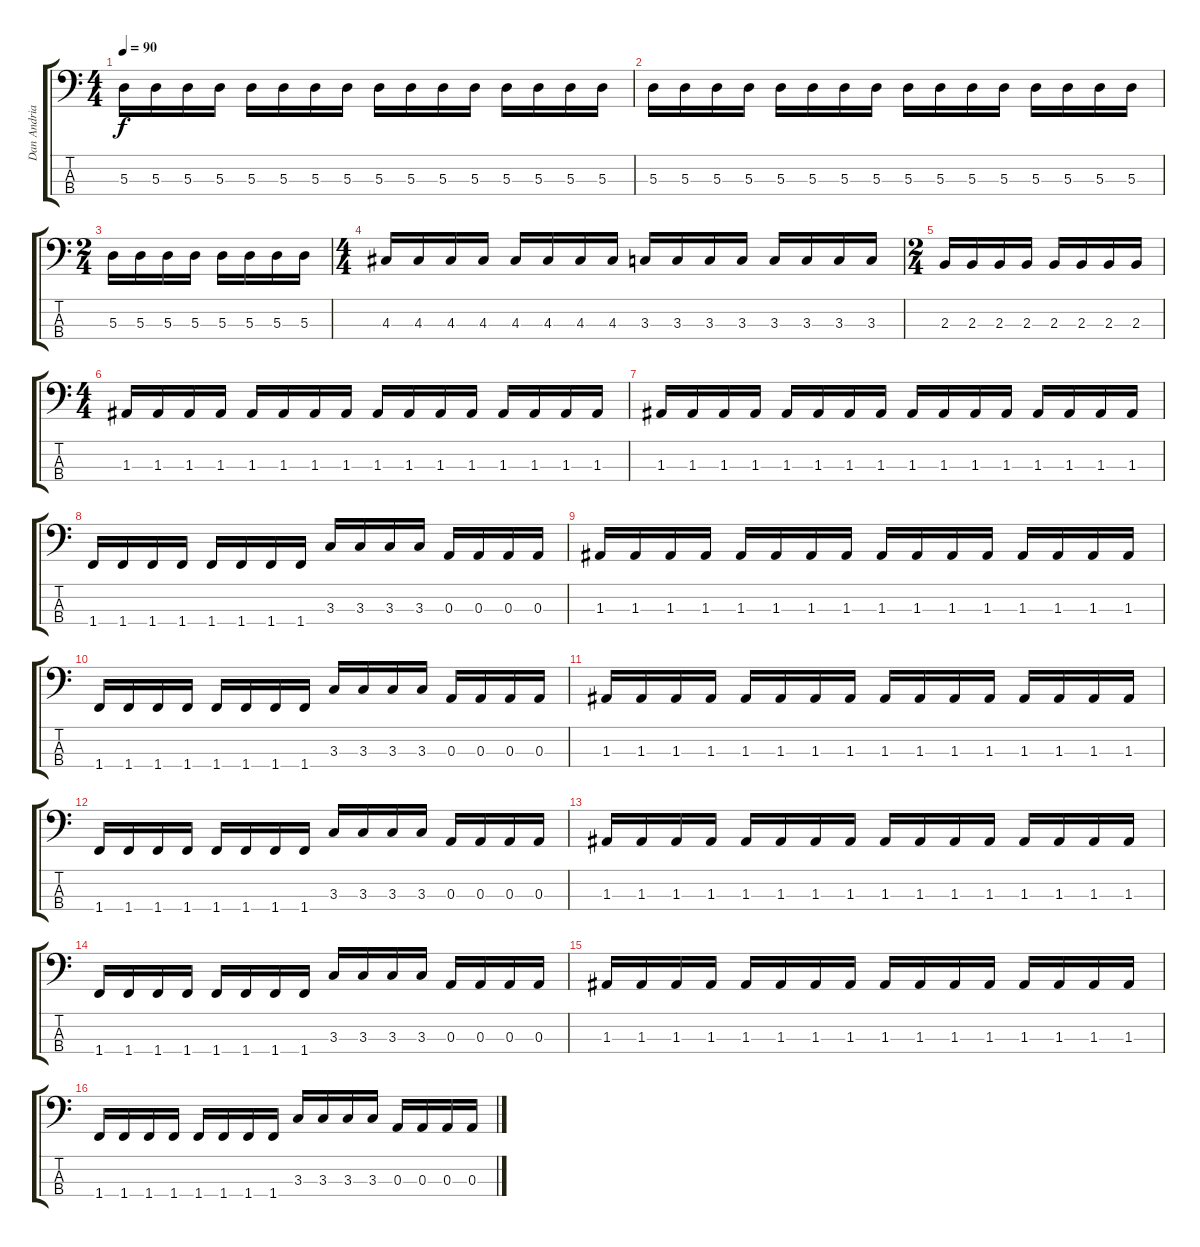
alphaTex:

\track ("Dan Andriano" "Dan Andria") {instrument electricbasspick}
\staff {score tabs}
\tuning (G2 D2 A1 E1) {hide}
\ts (4 4)
\tempo 90
\clef f4
\ks c
5.3.16{dy f} 5.3.16 5.3.16 5.3.16 5.3.16 5.3.16 5.3.16 5.3.16 5.3.16 5.3.16 5.3.16 5.3.16 5.3.16 5.3.16 5.3.16 5.3.16 |
5.3.16 5.3.16 5.3.16 5.3.16 5.3.16 5.3.16 5.3.16 5.3.16 5.3.16 5.3.16 5.3.16 5.3.16 5.3.16 5.3.16 5.3.16 5.3.16 |
\ts (2 4)
5.3.16 5.3.16 5.3.16 5.3.16 5.3.16 5.3.16 5.3.16 5.3.16 |
\ts (4 4)
4.3.16 4.3.16 4.3.16 4.3.16 4.3.16 4.3.16 4.3.16 4.3.16 3.3.16 3.3.16 3.3.16 3.3.16 3.3.16 3.3.16 3.3.16 3.3.16 |
\ts (2 4)
2.3.16 2.3.16 2.3.16 2.3.16 2.3.16 2.3.16 2.3.16 2.3.16 |
\ts (4 4)
1.3.16 1.3.16 1.3.16 1.3.16 1.3.16 1.3.16 1.3.16 1.3.16 1.3.16 1.3.16 1.3.16 1.3.16 1.3.16 1.3.16 1.3.16 1.3.16 |
1.3.16 1.3.16 1.3.16 1.3.16 1.3.16 1.3.16 1.3.16 1.3.16 1.3.16 1.3.16 1.3.16 1.3.16 1.3.16 1.3.16 1.3.16 1.3.16 |
1.4.16 1.4.16 1.4.16 1.4.16 1.4.16 1.4.16 1.4.16 1.4.16 3.3.16 3.3.16 3.3.16 3.3.16 0.3.16 0.3.16 0.3.16 0.3.16 |
1.3.16 1.3.16 1.3.16 1.3.16 1.3.16 1.3.16 1.3.16 1.3.16 1.3.16 1.3.16 1.3.16 1.3.16 1.3.16 1.3.16 1.3.16 1.3.16 |
1.4.16 1.4.16 1.4.16 1.4.16 1.4.16 1.4.16 1.4.16 1.4.16 3.3.16 3.3.16 3.3.16 3.3.16 0.3.16 0.3.16 0.3.16 0.3.16 |
1.3.16 1.3.16 1.3.16 1.3.16 1.3.16 1.3.16 1.3.16 1.3.16 1.3.16 1.3.16 1.3.16 1.3.16 1.3.16 1.3.16 1.3.16 1.3.16 |
1.4.16 1.4.16 1.4.16 1.4.16 1.4.16 1.4.16 1.4.16 1.4.16 3.3.16 3.3.16 3.3.16 3.3.16 0.3.16 0.3.16 0.3.16 0.3.16 |
1.3.16 1.3.16 1.3.16 1.3.16 1.3.16 1.3.16 1.3.16 1.3.16 1.3.16 1.3.16 1.3.16 1.3.16 1.3.16 1.3.16 1.3.16 1.3.16 |
1.4.16 1.4.16 1.4.16 1.4.16 1.4.16 1.4.16 1.4.16 1.4.16 3.3.16 3.3.16 3.3.16 3.3.16 0.3.16 0.3.16 0.3.16 0.3.16 |
1.3.16 1.3.16 1.3.16 1.3.16 1.3.16 1.3.16 1.3.16 1.3.16 1.3.16 1.3.16 1.3.16 1.3.16 1.3.16 1.3.16 1.3.16 1.3.16 |
1.4.16 1.4.16 1.4.16 1.4.16 1.4.16 1.4.16 1.4.16 1.4.16 3.3.16 3.3.16 3.3.16 3.3.16 0.3.16 0.3.16 0.3.16 0.3.16
